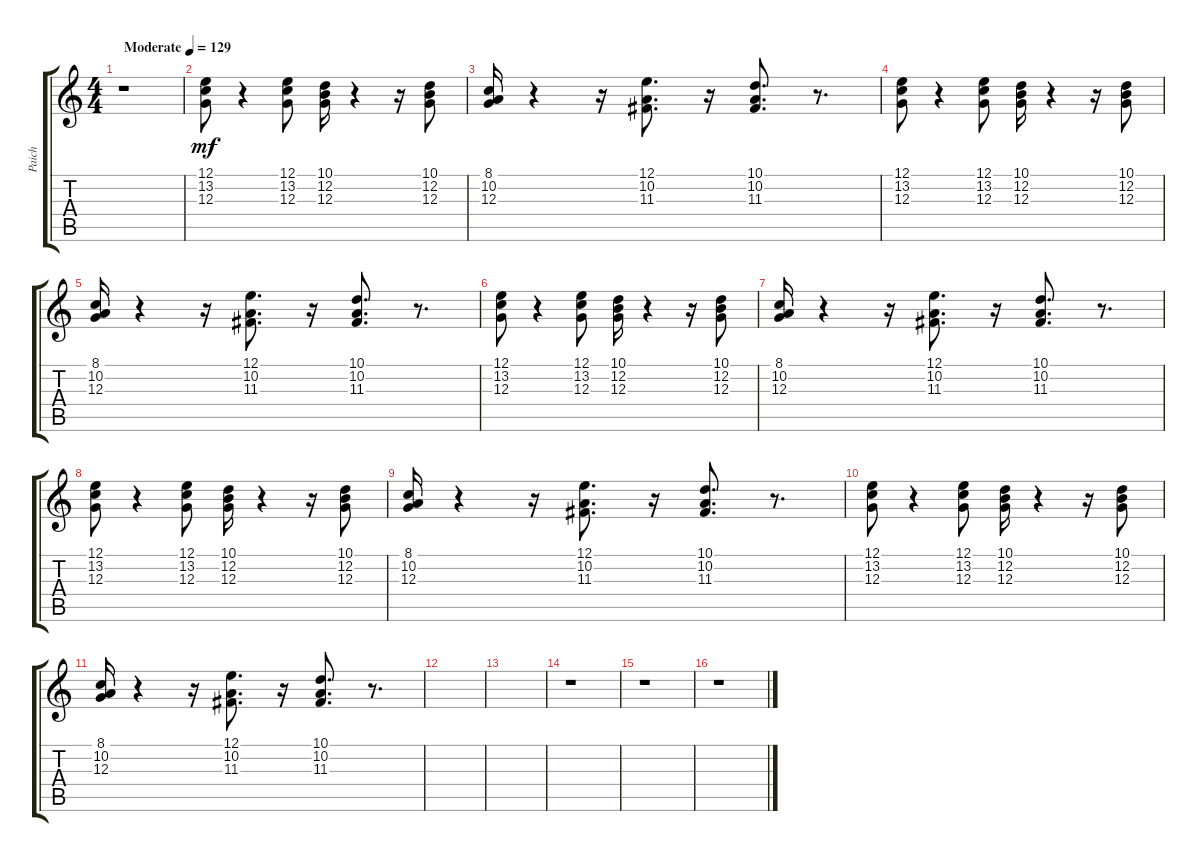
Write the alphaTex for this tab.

\track ("Paich" "Paich") {instrument brightacousticpiano}
\staff {score tabs}
\tuning (E4 B3 G3 D3 A2 E2) {hide}
\ts (4 4)
\tempo (129 "Moderate")
\clef g2
\ks c
r.1{dy mf instrument brightacousticpiano} |
(12.1 13.2 12.3).8 r.4 (12.1 13.2 12.3).8 (10.1 12.2 12.3).16 r.4 r.16 (10.1 12.2 12.3).8 |
(8.1 10.2 12.3).16 r.4 r.16 (12.1 10.2 11.3).8{d} r.16 (10.1 10.2 11.3).8{d} r.8{d} |
(12.1 13.2 12.3).8 r.4 (12.1 13.2 12.3).8 (10.1 12.2 12.3).16 r.4 r.16 (10.1 12.2 12.3).8 |
(8.1 10.2 12.3).16 r.4 r.16 (12.1 10.2 11.3).8{d} r.16 (10.1 10.2 11.3).8{d} r.8{d} |
(12.1 13.2 12.3).8 r.4 (12.1 13.2 12.3).8 (10.1 12.2 12.3).16 r.4 r.16 (10.1 12.2 12.3).8 |
(8.1 10.2 12.3).16 r.4 r.16 (12.1 10.2 11.3).8{d} r.16 (10.1 10.2 11.3).8{d} r.8{d} |
(12.1 13.2 12.3).8 r.4 (12.1 13.2 12.3).8 (10.1 12.2 12.3).16 r.4 r.16 (10.1 12.2 12.3).8 |
(8.1 10.2 12.3).16 r.4 r.16 (12.1 10.2 11.3).8{d} r.16 (10.1 10.2 11.3).8{d} r.8{d} |
(12.1 13.2 12.3).8 r.4 (12.1 13.2 12.3).8 (10.1 12.2 12.3).16 r.4 r.16 (10.1 12.2 12.3).8 |
(8.1 10.2 12.3).16 r.4 r.16 (12.1 10.2 11.3).8{d} r.16 (10.1 10.2 11.3).8{d} r.8{d} |
|
|
r.1 |
r.1 |
r.1
